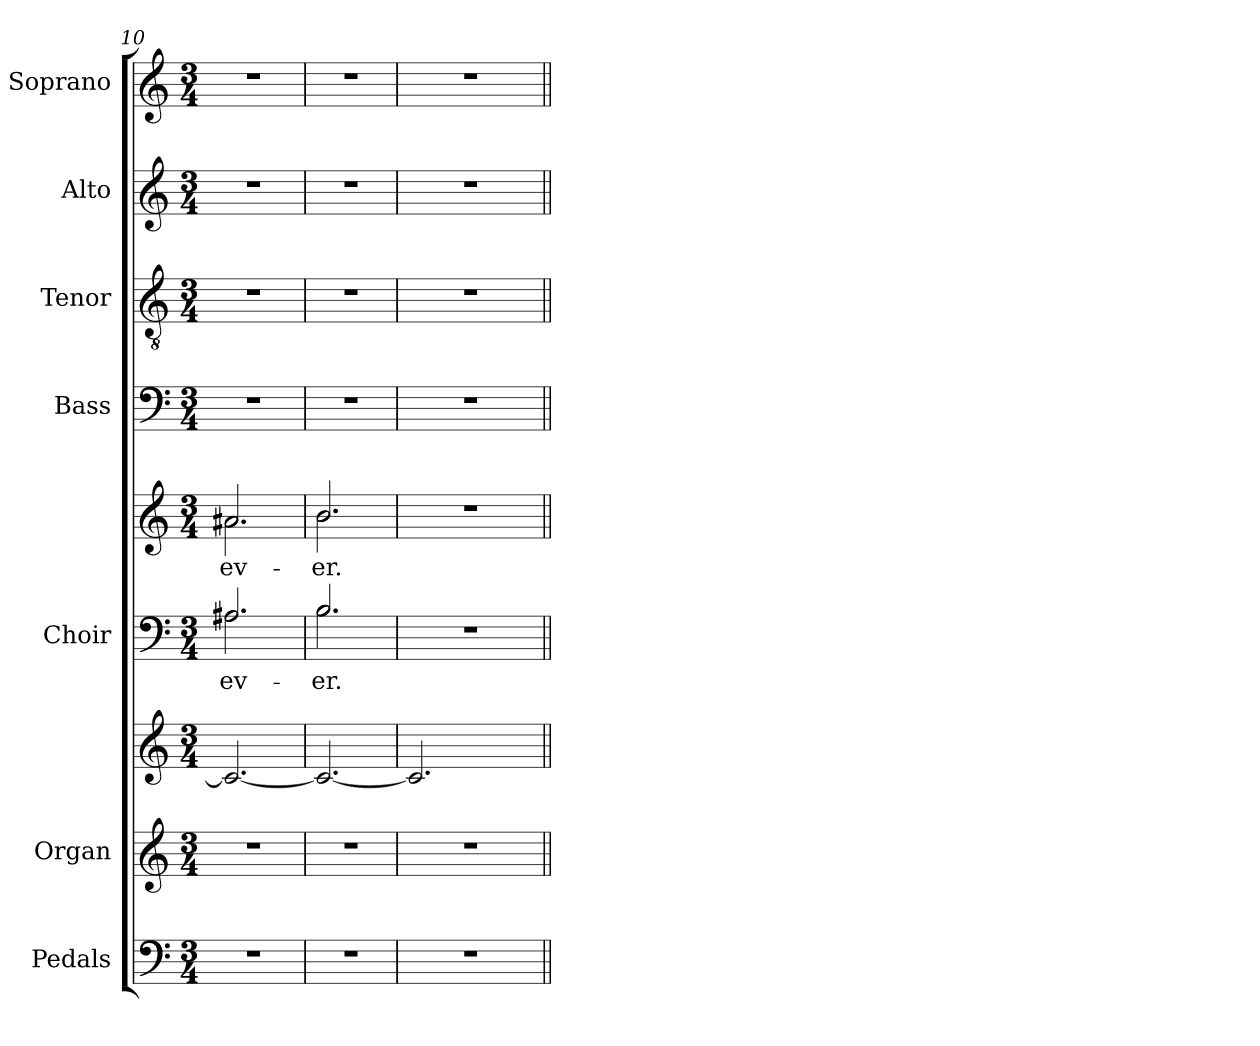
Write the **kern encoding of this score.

**kern	**kern	**kern	**kern	**text	**kern	**text	**kern	**kern	**kern	**kern
*part7	*part6	*part6	*part5	*part5	*part5	*part5	*part4	*part3	*part2	*part1
*staff9	*staff8	*staff7	*staff6	*staff6	*staff5	*staff5	*staff4	*staff3	*staff2	*staff1
*I"Pedals	*I"Organ	*	*I"Choir	*	*	*	*I"Bass	*I"Tenor	*I"Alto	*I"Soprano
*I'Ped.	*I'Org.	*	*I'Choir	*	*	*	*I'B.	*I'T.	*I'A.	*I'S.
*clefF4	*clefG2	*clefG2	*clefF4	*	*clefG2	*	*clefF4	*clefGv2	*clefG2	*clefG2
*	*	*	*	*	*	*	*	*ITrd7c12	*	*
*k[]	*k[]	*k[]	*k[]	*	*k[]	*	*k[]	*k[]	*k[]	*k[]
*C:	*C:	*C:	*C:	*	*C:	*	*C:	*C:	*C:	*C:
*M3/4	*M3/4	*M3/4	*M3/4	*	*M3/4	*	*M3/4	*M3/4	*M3/4	*M3/4
=10	=10	=10	=10	=10	=10	=10	=10	=10	=10	=10
!LO:N:vis=1	!LO:N:vis=1	!	!	!	!	!	!	!	!	!
*	*	*	*^	*	*	*	*	*	*	*
!	!	!	!	!	!LO:LY:b:color=#000000	!	!	!	!	!	!
*	*	*	*	*	*	*^	*	*	*	*	*
!	!	!	!	!	!	!	!	!LO:LY:b:color=#000000	!LO:N:vis=1	!LO:N:vis=1	!LO:N:vis=1	!LO:N:vis=1
2.r	2.r	2.ci/_<	2.A#Xi/	2.A#i\	ev-	2.a#Xi/	2.a#i\	ev-	2.r	2.r	2.r	2.r
!!LO:LB:g=z
=11	=11	=11	=11	=11	=11	=11	=11	=11	=11	=11	=11	=11
!LO:N:vis=1	!LO:N:vis=1	!	!	!	!	!	!	!	!	!	!	!
!	!	!	!	!	!LO:LY:b:color=#000000	!	!	!	!	!	!	!
!	!	!	!	!	!	!	!	!LO:LY:b:color=#000000	!LO:N:vis=1	!LO:N:vis=1	!LO:N:vis=1	!LO:N:vis=1
2.r	2.r	2.ci/_<	2.Bi/	2.Bi\	-er.	2.bi/	2.bi\	-er.	2.r	2.r	2.r	2.r
=12	=12	=12	=12	=12	=12	=12	=12	=12	=12	=12	=12	=12
!LO:N:vis=1	!LO:N:vis=1	!	!LO:N:vis=1	!	!	!LO:N:vis=1	!	!	!LO:N:vis=1	!LO:N:vis=1	!LO:N:vis=1	!LO:N:vis=1
*	*	*^	*v	*v	*	*	*	*	*	*	*	*^
2.r	2.r	2.ci/]	2ryy	2.r	.	2.r	2ryy	.	2.r	2.r	2.r	2.r	2ryy
.	.	.	8ryy	.	.	.	8ryy	.	.	.	.	.	8ryy
.	.	.	16ryy	.	.	.	16ryy	.	.	.	.	.	16ryy
.	.	.	32ryy	.	.	.	32ryy	.	.	.	.	.	32ryy
.	.	.	64ryy	.	.	.	64ryy	.	.	.	.	.	64ryy
.	.	.	128...ryy	.	.	.	128...ryy	.	.	.	.	.	128...ryy
*	*	*MM120	*	*	*	*MM120	*	*	*	*	*	*MM120	*
.	.	.	1024ryy	.	.	.	1024ryy	.	.	.	.	.	1024ryy
*	*	*v	*v	*	*	*v	*v	*	*	*	*	*v	*v
=||	=||	=||	=||	=||	=||	=||	=||	=||	=||	=||
*-	*-	*-	*-	*-	*-	*-	*-	*-	*-	*-
